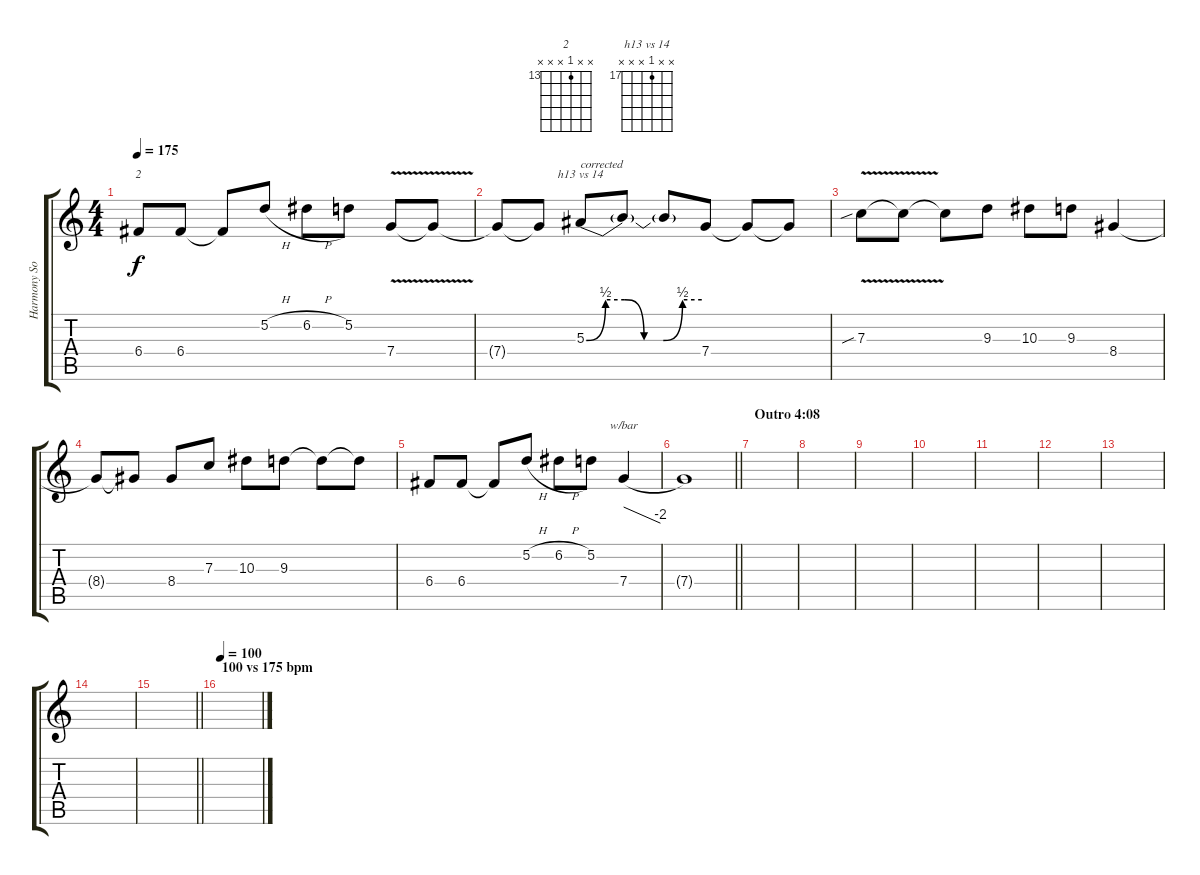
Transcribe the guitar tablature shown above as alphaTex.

\track ("Harmony Solo" "Harmony So") {instrument distortionguitar}
\staff {score tabs}
\tuning (D4 A3 F3 C3 G2 D2) {hide}
\chord ("2" x x 13 x x x) {firstfret 13}
\chord ("h13 vs 14" x x 17 x x x) {firstfret 17}
\ts (4 4)
\tempo 175
\clef g2
\ks c
6.4.8{ch "2" dy f} 6.4.8 6.4{t}.8 5.2{h}.8 6.2{h}.8 5.2.8 7.4{v}.8 7.4{t}.8 |
7.4{t}.8 7.4{t}.8 5.3{be (custom 0 0 10 2 20 2 30 0 40 0 50 2 60 2)}.8{ch "h13 vs 14" txt "corrected"} 5.3{t}.8 5.3{t}.8 7.4.8 7.4{t}.8 7.4{t}.8 |
7.3{v sib}.8 7.3{t}.8 7.3{t}.8 9.3.8 10.3.8 9.3.8 8.4.4 |
8.4{t}.8 8.4{t}.8 8.4.8 7.3.8 10.3.8 9.3.8 9.3{t}.8 9.3{t}.8 |
6.4.8 6.4.8 6.4{t}.8 5.2{h}.8 6.2{h}.8 5.2.8 7.4.4{tbe (dive default 0 0 60 -8)} |
\barLineRight lightlight
7.4{t}.1 |
\section ("" "Outro 4:08")
|
|
|
|
|
|
|
|
\barLineRight lightlight
|
\section ("" "100 vs 175 bpm")
\tempo 100
